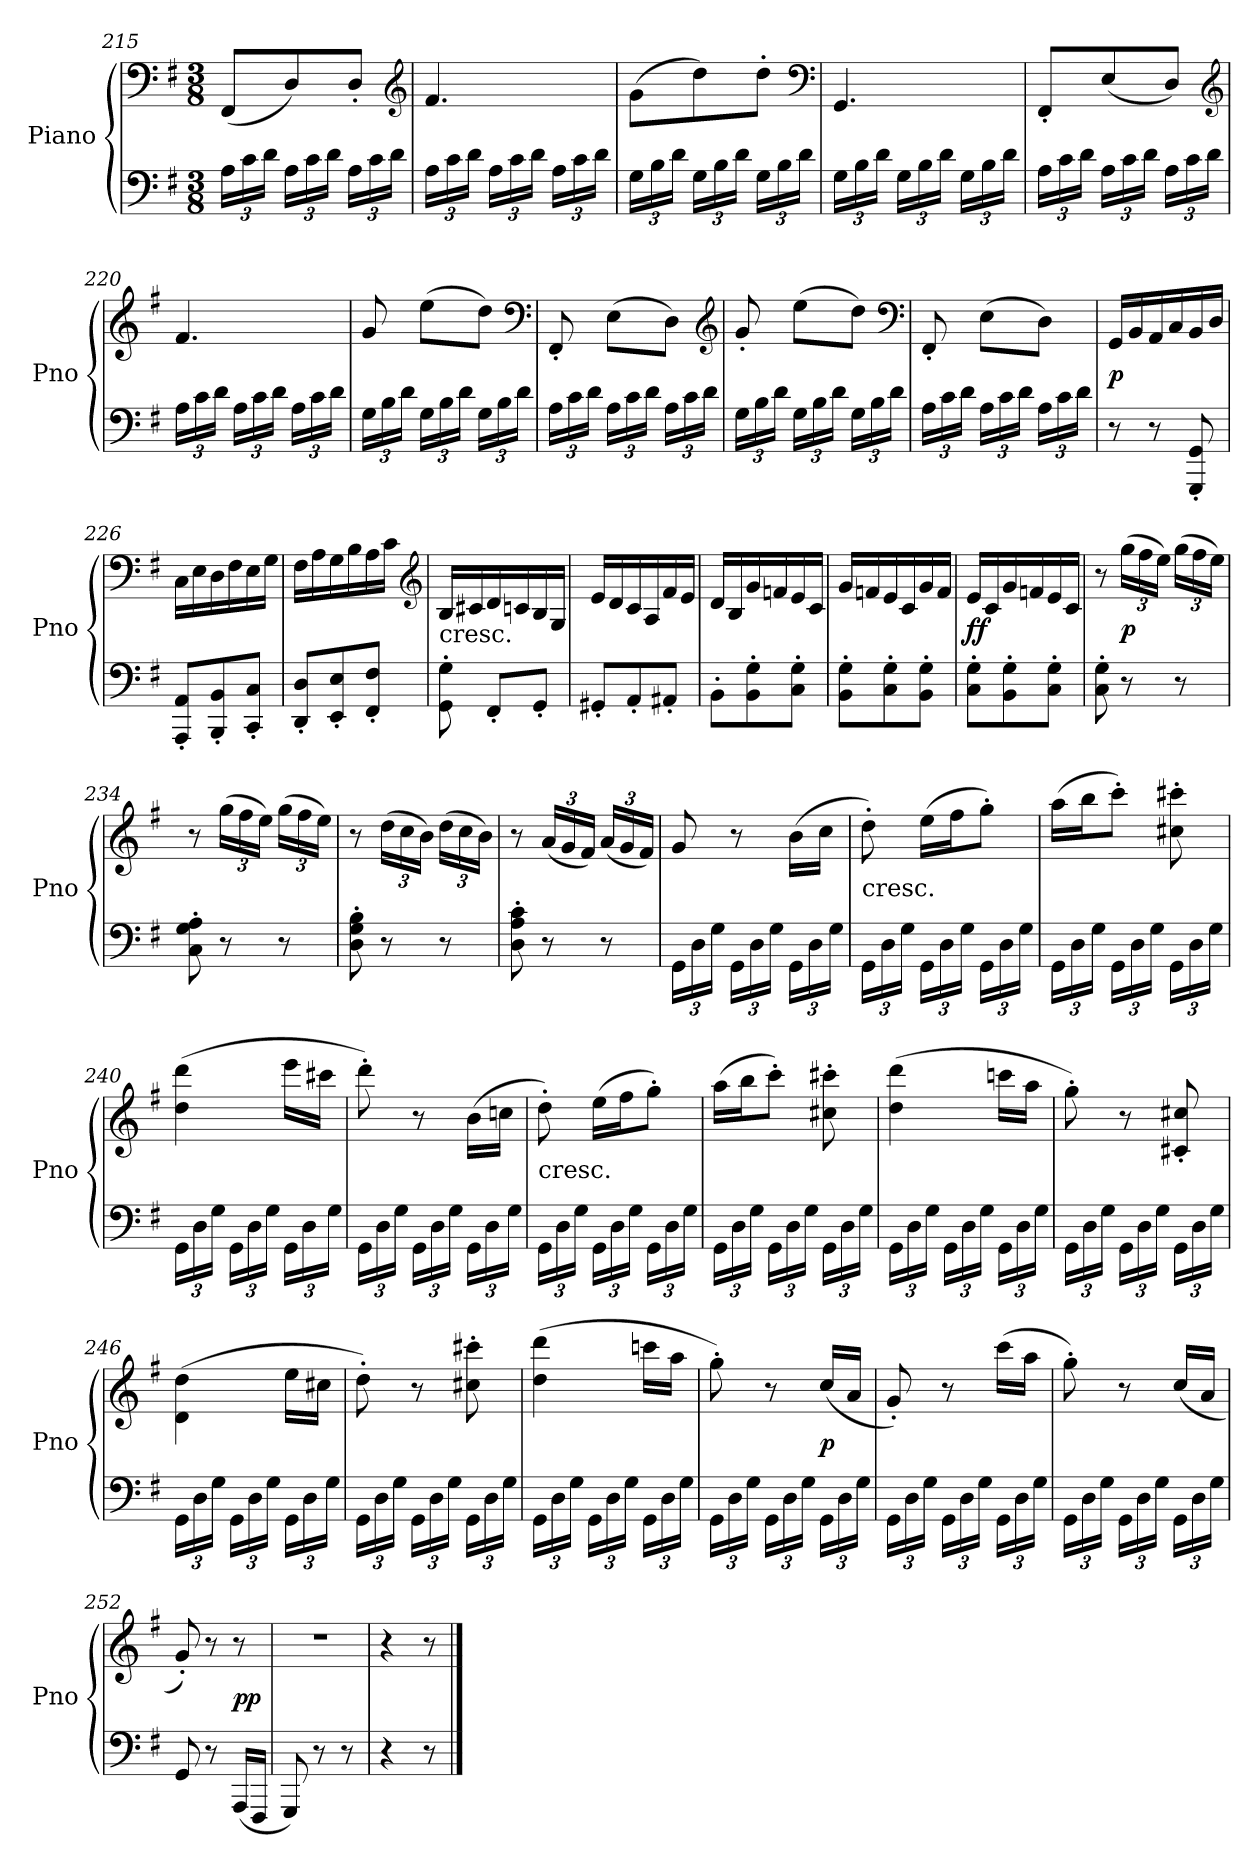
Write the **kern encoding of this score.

**kern	**kern	**dynam
*part1	*part1	*part1
*staff2	*staff1	*staff1/2
*I"Piano	*	*
*I'Pno	*	*
*clefF4	*clefF4	*
*k[f#]	*k[f#]	*
*G:	*G:	*
*M3/8	*M3/8	*
=215	=215	=215
24A\LL	(8FF#/L	.
24c\	.	.
24d\JJ	.	.
24A\LL	8D/)	.
24c\	.	.
24d\JJ	.	.
24A\LL	8D'/J	.
24c\	.	.
24d\JJ	.	.
*	*clefG2	*
=216	=216	=216
24A\LL	4.f#/	.
24c\	.	.
24d\JJ	.	.
24A\LL	.	.
24c\	.	.
24d\JJ	.	.
24A\LL	.	.
24c\	.	.
24d\JJ	.	.
=217	=217	=217
24G\LL	(8g\L	.
24B\	.	.
24d\JJ	.	.
24G\LL	8dd\)	.
24B\	.	.
24d\JJ	.	.
24G\LL	8dd'\J	.
24B\	.	.
24d\JJ	.	.
*	*clefF4	*
=218	=218	=218
24G\LL	4.GG/	.
24B\	.	.
24d\JJ	.	.
24G\LL	.	.
24B\	.	.
24d\JJ	.	.
24G\LL	.	.
24B\	.	.
24d\JJ	.	.
=219	=219	=219
24A\LL	8FF#'/L	.
24c\	.	.
24d\JJ	.	.
24A\LL	(8E/	.
24c\	.	.
24d\JJ	.	.
24A\LL	8D/J)	.
24c\	.	.
24d\JJ	.	.
*	*clefG2	*
=220	=220	=220
24A\LL	4.f#/	.
24c\	.	.
24d\JJ	.	.
24A\LL	.	.
24c\	.	.
24d\JJ	.	.
24A\LL	.	.
24c\	.	.
24d\JJ	.	.
=221	=221	=221
24G\LL	8g/	.
24B\	.	.
24d\JJ	.	.
24G\LL	(8ee\L	.
24B\	.	.
24d\JJ	.	.
24G\LL	8dd\J)	.
24B\	.	.
24d\JJ	.	.
*	*clefF4	*
=222	=222	=222
24A\LL	8FF#'/	.
24c\	.	.
24d\JJ	.	.
24A\LL	(8E\L	.
24c\	.	.
24d\JJ	.	.
24A\LL	8D\J)	.
24c\	.	.
24d\JJ	.	.
*	*clefG2	*
=223	=223	=223
24G\LL	8g'/	.
24B\	.	.
24d\JJ	.	.
24G\LL	(8ee\L	.
24B\	.	.
24d\JJ	.	.
24G\LL	8dd\J)	.
24B\	.	.
24d\JJ	.	.
*	*clefF4	*
=224	=224	=224
24A\LL	8FF#'/	.
24c\	.	.
24d\JJ	.	.
24A\LL	(8E\L	.
24c\	.	.
24d\JJ	.	.
24A\LL	8D\J)	.
24c\	.	.
24d\JJ	.	.
=225	=225	=225
8r	16GG/LL	p
.	16BB/	.
8r	16AA/	.
.	16C/	.
8GGG'/ 8GG'/	16BB/	.
.	16D/JJ	.
=226	=226	=226
8AAA'/ 8AA'/L	16C\LL	.
.	16E\	.
8BBB'/ 8BB'/	16D\	.
.	16F#\	.
8CC'/ 8C'/J	16E\	.
.	16G\JJ	.
=227	=227	=227
8DD'/ 8D'/L	16F#\LL	.
.	16A\	.
8EE'/ 8E'/	16G\	.
.	16B\	.
8FF#'/ 8F#'/J	16A\	.
.	16c\JJ	.
*	*clefG2	*
=228	=228	=228
!	!LO:TX:c:t=cresc.	!
8GG'\ 8G'\	16B/LL	.
.	16c#X/	.
8FF#'/L	16d/	.
.	16cn/	.
8GG'/J	16B/	.
.	16G/JJ	.
=229	=229	=229
8GG#X'/L	16e/LL	.
.	16d/	.
8AA'/	16c/	.
.	16A/	.
8AA#X'/J	16f#/	.
.	16e/JJ	.
=230	=230	=230
8BB'\L	16d/LL	.
.	16B/	.
8BB'\ 8G'\	16g/	.
.	16fn/	.
8C'\ 8G'\J	16e/	.
.	16c/JJ	.
=231	=231	=231
8BB'\ 8G'\L	16g/LL	.
.	16fn/	.
8C'\ 8G'\	16e/	.
.	16c/	.
8BB'\ 8G'\J	16g/	.
.	16f/JJ	.
=232	=232	=232
8C'\ 8G'\L	16e/LL	ff
.	16c/	.
8BB'\ 8G'\	16g/	.
.	16fn/	.
8C'\ 8G'\J	16e/	.
.	16c/JJ	.
=233	=233	=233
8C'\ 8G'\	8r	.
8r	(24gg\LL	p
.	24ff#\	.
.	24ee\JJ)	.
8r	(24gg\LL	.
.	24ff#\	.
.	24ee\JJ)	.
=234	=234	=234
8C'\ 8G'\ 8A'\	8r	.
8r	(24gg\LL	.
.	24ff#\	.
.	24ee\JJ)	.
8r	(24gg\LL	.
.	24ff#\	.
.	24ee\JJ)	.
=235	=235	=235
8D'\ 8G'\ 8B'\	8r	.
8r	(24dd\LL	.
.	24cc\	.
.	24b\JJ)	.
8r	(24dd\LL	.
.	24cc\	.
.	24b\JJ)	.
=236	=236	=236
8D'\ 8A'\ 8c'\	8r	.
8r	(24a/LL	.
.	24g/	.
.	24f#/JJ)	.
8r	(24a/LL	.
.	24g/	.
.	24f#/JJ)	.
=237	=237	=237
24GG\LL	8g/	.
24D\	.	.
24G\JJ	.	.
24GG\LL	8r	.
24D\	.	.
24G\JJ	.	.
24GG\LL	(16b\LL	.
24D\	.	.
.	16cc\JJ	.
24G\JJ	.	.
=238	=238	=238
!	!LO:TX:c:t=cresc.	!
24GG\LL	8dd'\)	.
24D\	.	.
24G\JJ	.	.
24GG\LL	(16ee\LL	.
24D\	.	.
.	16ff#\J	.
24G\JJ	.	.
24GG\LL	8gg'\J)	.
24D\	.	.
24G\JJ	.	.
=239	=239	=239
24GG\LL	(16aa\LL	.
24D\	.	.
.	16bb\J	.
24G\JJ	.	.
24GG\LL	8ccc'\J)	.
24D\	.	.
24G\JJ	.	.
24GG\LL	8cc#X'\ 8ccc#X'\	.
24D\	.	.
24G\JJ	.	.
=240	=240	=240
24GG\LL	(4dd\ 4ddd\	.
24D\	.	.
24G\JJ	.	.
24GG\LL	.	.
24D\	.	.
24G\JJ	.	.
24GG\LL	16eee\LL	.
24D\	.	.
.	16ccc#X\JJ	.
24G\JJ	.	.
=241	=241	=241
24GG\LL	8ddd'\)	.
24D\	.	.
24G\JJ	.	.
24GG\LL	8r	.
24D\	.	.
24G\JJ	.	.
24GG\LL	(16b\LL	.
24D\	.	.
.	16ccn\JJ	.
24G\JJ	.	.
=242	=242	=242
!	!LO:TX:c:t=cresc.	!
24GG\LL	8dd'\)	.
24D\	.	.
24G\JJ	.	.
24GG\LL	(16ee\LL	.
24D\	.	.
.	16ff#\J	.
24G\JJ	.	.
24GG\LL	8gg'\J)	.
24D\	.	.
24G\JJ	.	.
=243	=243	=243
24GG\LL	(16aa\LL	.
24D\	.	.
.	16bb\J	.
24G\JJ	.	.
24GG\LL	8ccc'\J)	.
24D\	.	.
24G\JJ	.	.
24GG\LL	8cc#X'\ 8ccc#X'\	.
24D\	.	.
24G\JJ	.	.
=244	=244	=244
24GG\LL	(4dd\ 4ddd\	.
24D\	.	.
24G\JJ	.	.
24GG\LL	.	.
24D\	.	.
24G\JJ	.	.
24GG\LL	16cccn\LL	.
24D\	.	.
.	16aa\JJ	.
24G\JJ	.	.
=245	=245	=245
24GG\LL	8gg'\)	.
24D\	.	.
24G\JJ	.	.
24GG\LL	8r	.
24D\	.	.
24G\JJ	.	.
24GG\LL	8c#X'/ 8cc#X'/	.
24D\	.	.
24G\JJ	.	.
=246	=246	=246
24GG\LL	(4d\ 4dd\	.
24D\	.	.
24G\JJ	.	.
24GG\LL	.	.
24D\	.	.
24G\JJ	.	.
24GG\LL	16ee\LL	.
24D\	.	.
.	16cc#X\JJ	.
24G\JJ	.	.
=247	=247	=247
24GG\LL	8dd'\)	.
24D\	.	.
24G\JJ	.	.
24GG\LL	8r	.
24D\	.	.
24G\JJ	.	.
24GG\LL	8cc#X'\ 8ccc#X'\	.
24D\	.	.
24G\JJ	.	.
=248	=248	=248
24GG\LL	(4dd\ 4ddd\	.
24D\	.	.
24G\JJ	.	.
24GG\LL	.	.
24D\	.	.
24G\JJ	.	.
24GG\LL	16cccn\LL	.
24D\	.	.
.	16aa\JJ	.
24G\JJ	.	.
=249	=249	=249
24GG\LL	8gg'\)	.
24D\	.	.
24G\JJ	.	.
24GG\LL	8r	.
24D\	.	.
24G\JJ	.	.
24GG\LL	(16cc/LL	p
24D\	.	.
.	16a/JJ	.
24G\JJ	.	.
=250	=250	=250
24GG\LL	8g'/)	.
24D\	.	.
24G\JJ	.	.
24GG\LL	8r	.
24D\	.	.
24G\JJ	.	.
24GG\LL	(16ccc\LL	.
24D\	.	.
.	16aa\JJ	.
24G\JJ	.	.
=251	=251	=251
24GG\LL	8gg'\)	.
24D\	.	.
24G\JJ	.	.
24GG\LL	8r	.
24D\	.	.
24G\JJ	.	.
24GG\LL	(16cc/LL	.
24D\	.	.
.	16a/JJ	.
24G\JJ	.	.
=252	=252	=252
8GG/	8g'/)	.
8r	8r	.
(16AAA/LL	8r	pp
16FFF#/JJ	.	.
=253	=253	=253
8GGG/)	4.r	.
8r	.	.
8r	.	.
=254	=254	=254
4r	4r	.
8r	8r	.
==	==	==
*-	*-	*-
